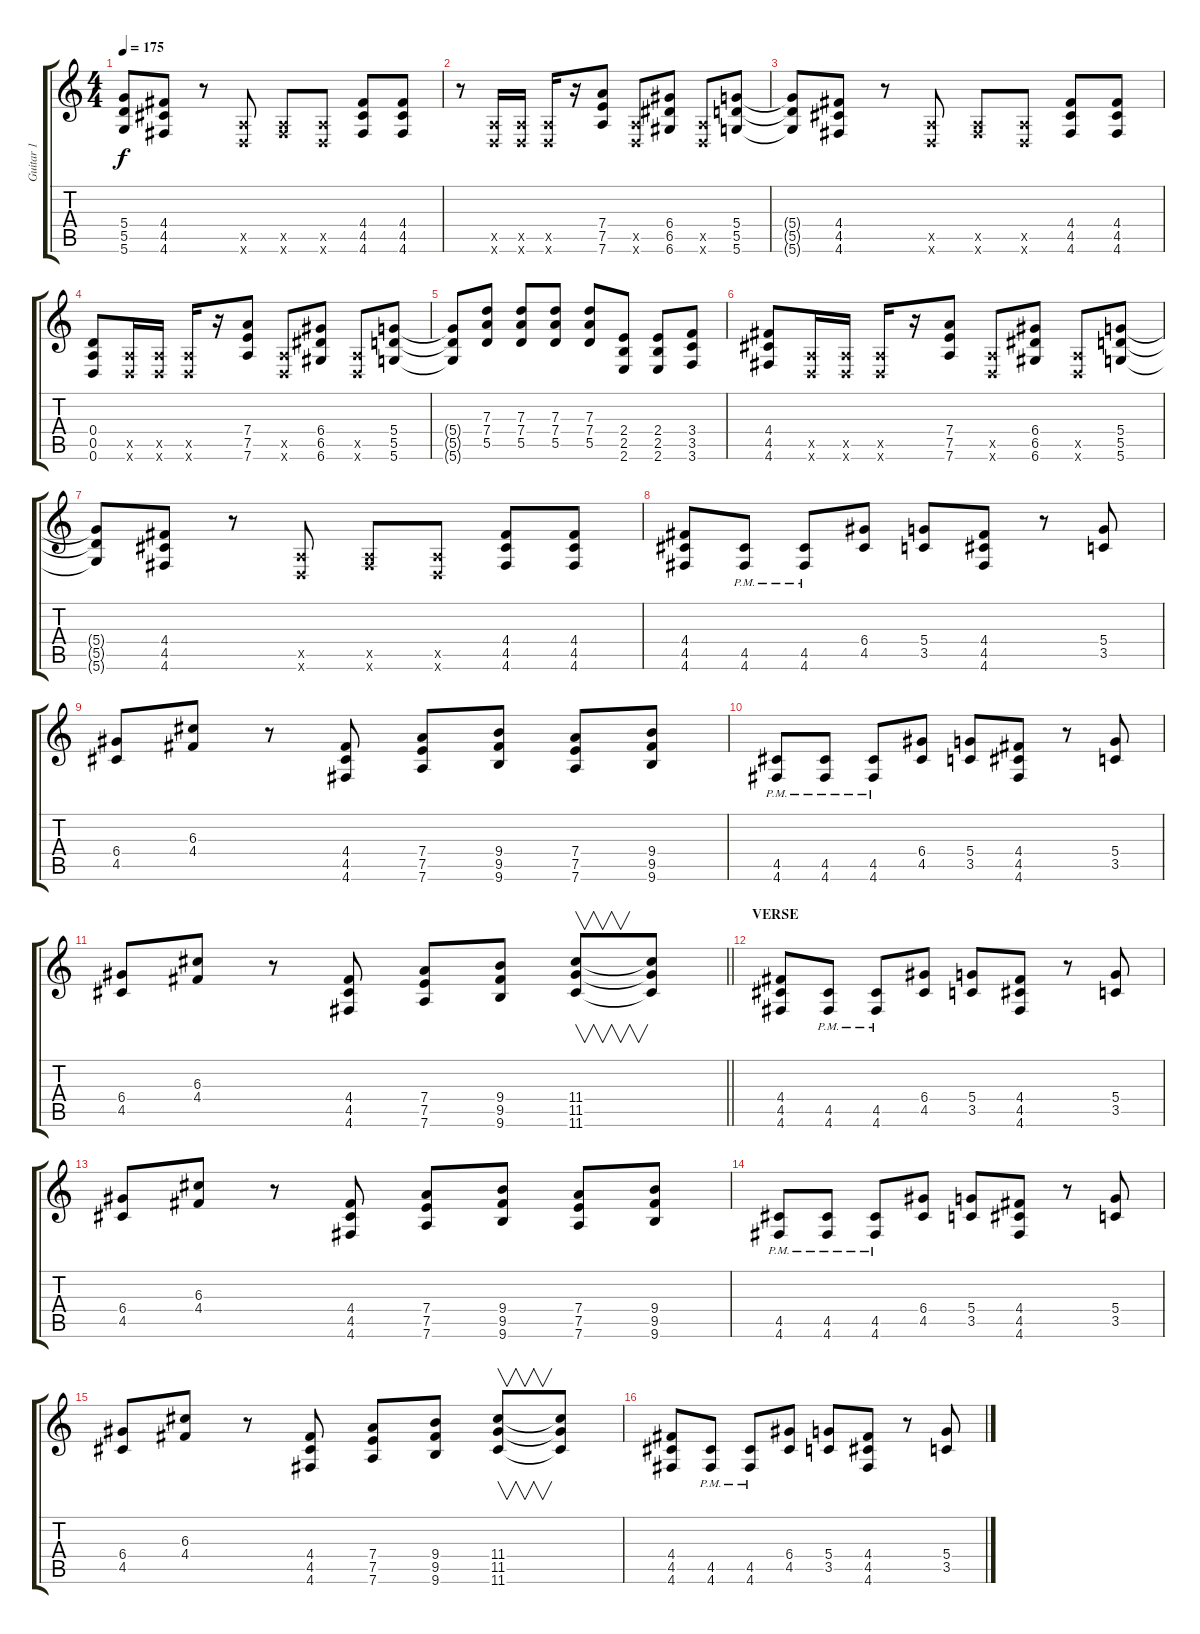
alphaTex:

\track ("Guitar 1" "Guitar 1") {instrument distortionguitar}
\staff {score tabs}
\tuning (E4 B3 G3 D3 A2 D2) {hide}
\ts (4 4)
\tempo 175
\clef g2
\ks c
(5.4{t} 5.5{t} 5.6{t}).8{dy f} (4.4 4.5 4.6).8 r.8 (0.5{x} 0.6{x}).8 (0.5{x} 4.6{x}).8 (0.5{x} 0.6{x}).8 (4.4 4.5 4.6).8 (4.4 4.5 4.6).8 |
r.8 (0.5{x} 0.6{x}).16 (0.5{x} 0.6{x}).16 (0.5{x} 0.6{x}).16 r.16 (7.4 7.5 7.6).8 (0.5{x} 0.6{x}).8 (6.4 6.5 6.6).8 (0.5{x} 0.6{x}).8 (5.4 5.5 5.6).8 |
(5.4{t} 5.5{t} 5.6{t}).8 (4.4 4.5 4.6).8 r.8 (0.5{x} 0.6{x}).8 (0.5{x} 4.6{x}).8 (0.5{x} 0.6{x}).8 (4.4 4.5 4.6).8 (4.4 4.5 4.6).8 |
(0.4 0.5 0.6).8 (0.5{x} 0.6{x}).16 (0.5{x} 0.6{x}).16 (0.5{x} 0.6{x}).16 r.16 (7.4 7.5 7.6).8 (0.5{x} 0.6{x}).8 (6.4 6.5 6.6).8 (0.5{x} 0.6{x}).8 (5.4 5.5 5.6).8 |
(5.4{t} 5.5{t} 5.6{t}).8 (7.3 7.4 5.5).8 (7.3 7.4 5.5).8 (7.3 7.4 5.5).8 (7.3 7.4 5.5).8 (2.4 2.5 2.6).8 (2.4 2.5 2.6).8 (3.4 3.5 3.6).8 |
(4.4 4.5 4.6).8 (0.5{x} 0.6{x}).16 (0.5{x} 0.6{x}).16 (0.5{x} 0.6{x}).16 r.16 (7.4 7.5 7.6).8 (0.5{x} 0.6{x}).8 (6.4 6.5 6.6).8 (0.5{x} 0.6{x}).8 (5.4 5.5 5.6).8 |
(5.4{t} 5.5{t} 5.6{t}).8 (4.4 4.5 4.6).8 r.8 (0.5{x} 0.6{x}).8 (0.5{x} 4.6{x}).8 (0.5{x} 0.6{x}).8 (4.4 4.5 4.6).8 (4.4 4.5 4.6).8 |
(4.4 4.5 4.6).8 (4.5{pm} 4.6{pm}).8 (4.5{pm} 4.6{pm}).8 (6.4 4.5).8 (5.4 3.5).8 (4.4 4.5 4.6).8 r.8 (5.4 3.5).8 |
(6.4 4.5).8 (6.3 4.4).8 r.8 (4.4 4.5 4.6).8 (7.4 7.5 7.6).8 (9.4 9.5 9.6).8 (7.4 7.5 7.6).8 (9.4 9.5 9.6).8 |
(4.5{pm} 4.6{pm}).8 (4.5{pm} 4.6{pm}).8 (4.5{pm} 4.6{pm}).8 (6.4 4.5).8 (5.4 3.5).8 (4.4 4.5 4.6).8 r.8 (5.4 3.5).8 |
\barLineRight lightlight
(6.4 4.5).8 (6.3 4.4).8 r.8 (4.4 4.5 4.6).8 (7.4 7.5 7.6).8 (9.4 9.5 9.6).8 (11.4 11.5 11.6).8{v} (11.4{t} 11.5{t} 11.6{t}).8 |
\section ("" "VERSE")
(4.4 4.5 4.6).8 (4.5{pm} 4.6{pm}).8 (4.5{pm} 4.6{pm}).8 (6.4 4.5).8 (5.4 3.5).8 (4.4 4.5 4.6).8 r.8 (5.4 3.5).8 |
(6.4 4.5).8 (6.3 4.4).8 r.8 (4.4 4.5 4.6).8 (7.4 7.5 7.6).8 (9.4 9.5 9.6).8 (7.4 7.5 7.6).8 (9.4 9.5 9.6).8 |
(4.5{pm} 4.6{pm}).8 (4.5{pm} 4.6{pm}).8 (4.5{pm} 4.6{pm}).8 (6.4 4.5).8 (5.4 3.5).8 (4.4 4.5 4.6).8 r.8 (5.4 3.5).8 |
(6.4 4.5).8 (6.3 4.4).8 r.8 (4.4 4.5 4.6).8 (7.4 7.5 7.6).8 (9.4 9.5 9.6).8 (11.4 11.5 11.6).8{v} (11.4{t} 11.5{t} 11.6{t}).8 |
(4.4 4.5 4.6).8 (4.5{pm} 4.6{pm}).8 (4.5{pm} 4.6{pm}).8 (6.4 4.5).8 (5.4 3.5).8 (4.4 4.5 4.6).8 r.8 (5.4 3.5).8
